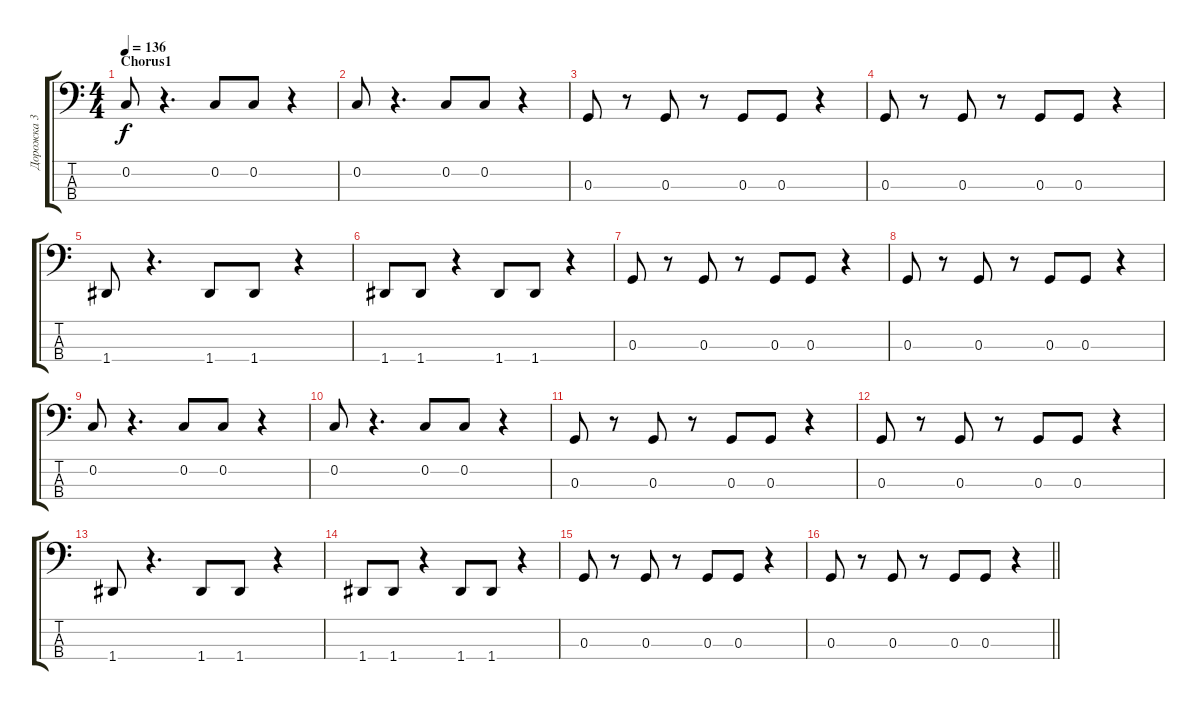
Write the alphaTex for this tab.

\track ("Дорожка 3" "Дорожка 3") {instrument electricbasspick}
\staff {score tabs}
\tuning (F2 C2 G1 D1) {hide}
\ts (4 4)
\section ("" "Chorus1")
\tempo 136
\clef f4
\ks c
0.2.8{dy f} r.4{d} 0.2.8 0.2.8 r.4 |
0.2.8 r.4{d} 0.2.8 0.2.8 r.4 |
0.3.8 r.8 0.3.8 r.8 0.3.8 0.3.8 r.4 |
0.3.8 r.8 0.3.8 r.8 0.3.8 0.3.8 r.4 |
1.4.8 r.4{d} 1.4.8 1.4.8 r.4 |
1.4.8 1.4.8 r.4 1.4.8 1.4.8 r.4 |
0.3.8 r.8 0.3.8 r.8 0.3.8 0.3.8 r.4 |
0.3.8 r.8 0.3.8 r.8 0.3.8 0.3.8 r.4 |
0.2.8 r.4{d} 0.2.8 0.2.8 r.4 |
0.2.8 r.4{d} 0.2.8 0.2.8 r.4 |
0.3.8 r.8 0.3.8 r.8 0.3.8 0.3.8 r.4 |
0.3.8 r.8 0.3.8 r.8 0.3.8 0.3.8 r.4 |
1.4.8 r.4{d} 1.4.8 1.4.8 r.4 |
1.4.8 1.4.8 r.4 1.4.8 1.4.8 r.4 |
0.3.8 r.8 0.3.8 r.8 0.3.8 0.3.8 r.4 |
\barLineRight lightlight
0.3.8 r.8 0.3.8 r.8 0.3.8 0.3.8 r.4
